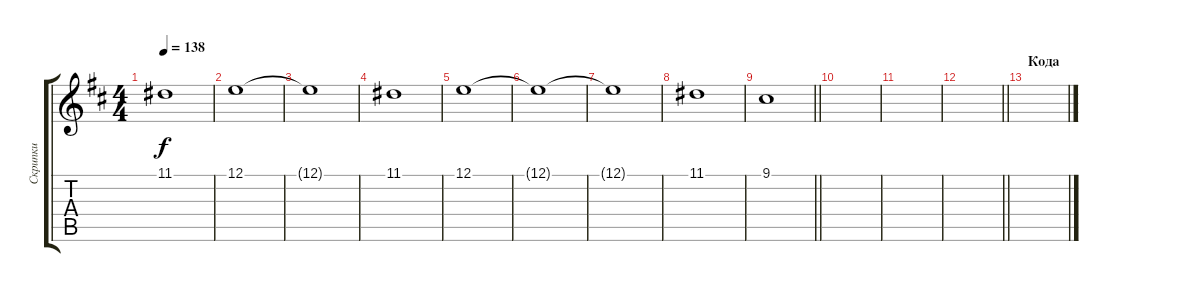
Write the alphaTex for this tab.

\track ("Скрипки" "Скрипки") {instrument stringensemble1}
\staff {score tabs}
\tuning (E4 B3 G3 D3 A2 E2) {hide}
\ts (4 4)
\tempo 138
\clef g2
\ks bminor
11.1{t}.1{dy f} |
12.1.1 |
12.1{t}.1 |
11.1.1 |
12.1.1 |
12.1{t}.1 |
12.1{t}.1 |
11.1.1 |
\barLineRight lightlight
9.1.1 |
\section ("" "")
|
|
\barLineRight lightlight
|
\section ("" "Кода")
